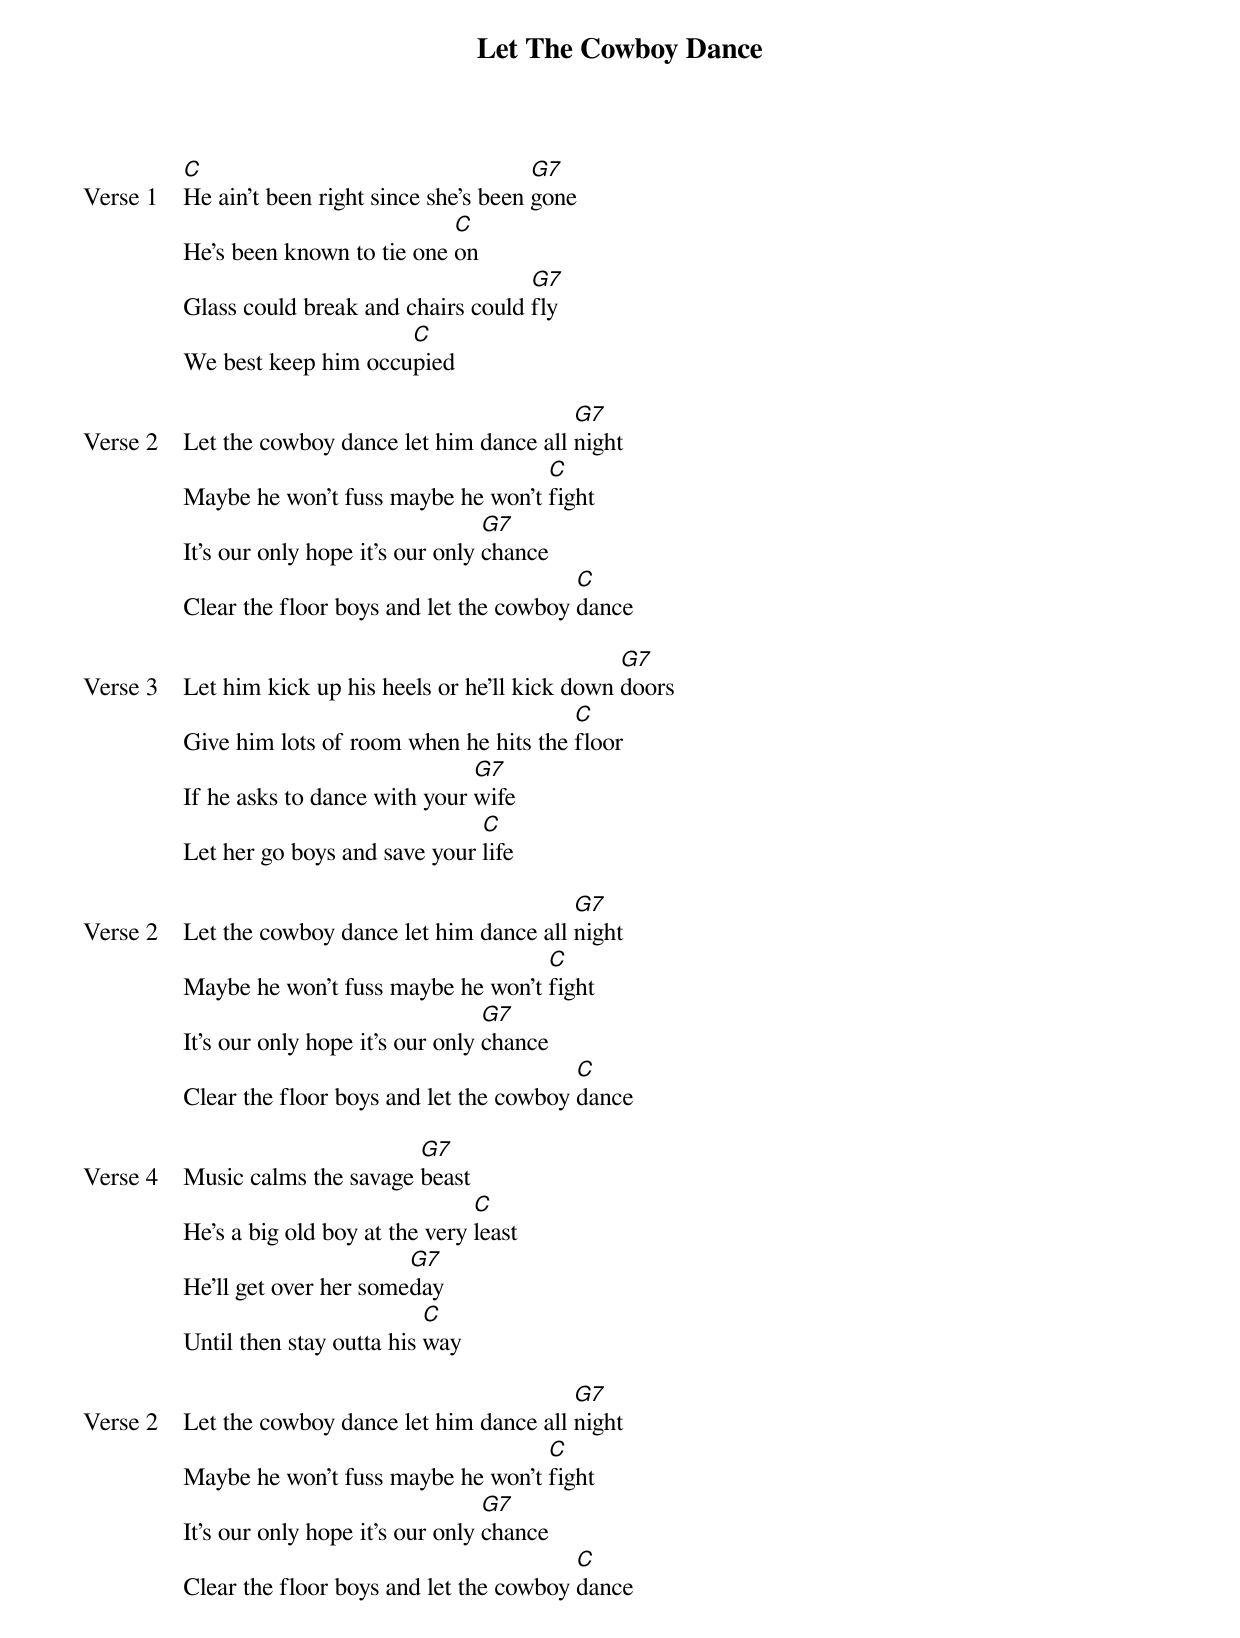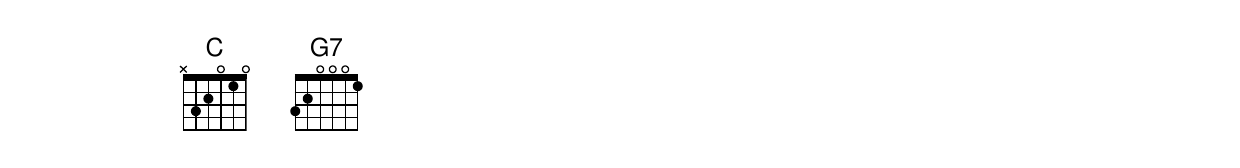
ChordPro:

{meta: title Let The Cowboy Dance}
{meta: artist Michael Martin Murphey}
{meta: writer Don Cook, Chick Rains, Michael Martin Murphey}

{start_of_verse: Verse 1}
[C]He ain't been right since she's been [G7]gone
He's been known to tie one [C]on
Glass could break and chairs could [G7]fly
We best keep him occu[C]pied
{end_of_verse}

{start_of_verse: Verse 2}
Let the cowboy dance let him dance all [G7]night
Maybe he won't fuss maybe he won't [C]fight
It's our only hope it's our only [G7]chance
Clear the floor boys and let the cowboy [C]dance
{end_of_verse}

{start_of_verse: Verse 3}
Let him kick up his heels or he'll kick down [G7]doors
Give him lots of room when he hits the [C]floor
If he asks to dance with your [G7]wife
Let her go boys and save your [C]life
{end_of_verse}

{start_of_verse: Verse 2}
Let the cowboy dance let him dance all [G7]night
Maybe he won't fuss maybe he won't [C]fight
It's our only hope it's our only [G7]chance
Clear the floor boys and let the cowboy [C]dance
{end_of_verse}

{start_of_verse: Verse 4}
Music calms the savage [G7]beast
He's a big old boy at the very [C]least
He'll get over her some[G7]day
Until then stay outta his [C]way
{end_of_verse}

{start_of_verse: Verse 2}
Let the cowboy dance let him dance all [G7]night
Maybe he won't fuss maybe he won't [C]fight
It's our only hope it's our only [G7]chance
Clear the floor boys and let the cowboy [C]dance
{end_of_verse}
